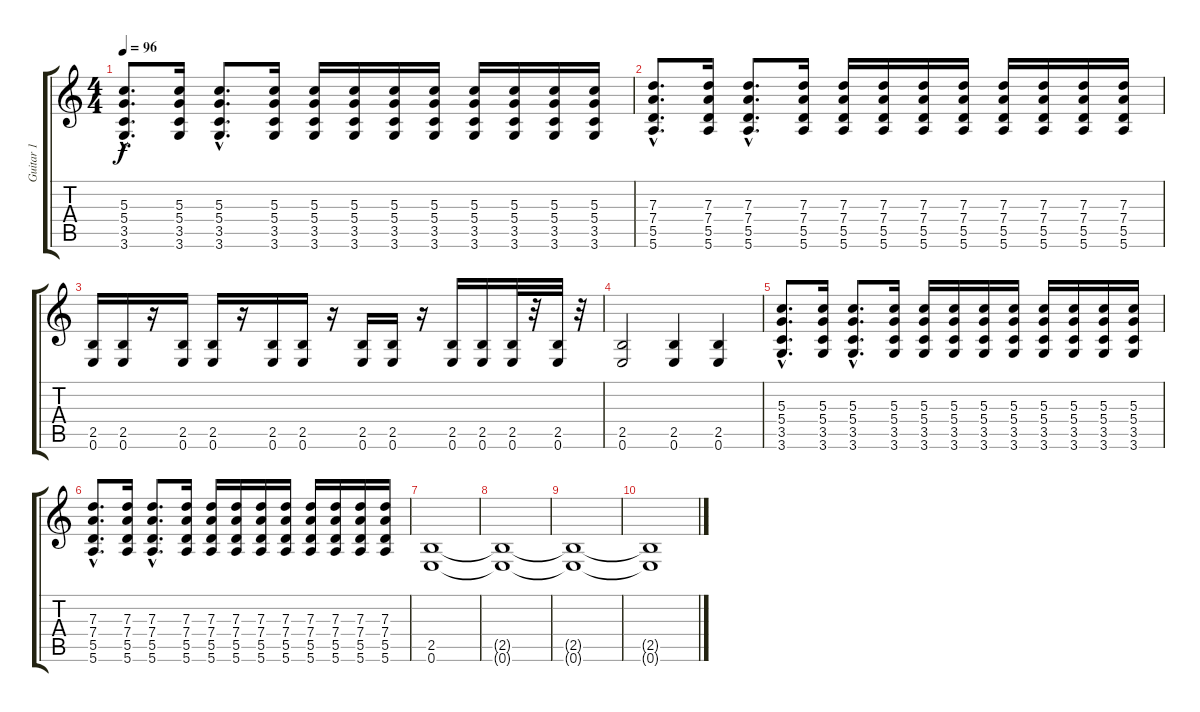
\track ("Guitar 1" "Guitar 1") {instrument distortionguitar}
\staff {score tabs}
\tuning (E4 B3 G3 D3 A2 E2) {hide}
\ts (4 4)
\tempo 96
\clef g2
\ks c
(5.3{hac} 5.4{hac} 3.5{hac} 3.6{hac}).8{d dy f} (5.3 5.4 3.5 3.6).16 (5.3{hac} 5.4{hac} 3.5{hac} 3.6{hac}).8{d} (5.3 5.4 3.5 3.6).16 (5.3 5.4 3.5 3.6).16 (5.3 5.4 3.5 3.6).16 (5.3 5.4 3.5 3.6).16 (5.3 5.4 3.5 3.6).16 (5.3 5.4 3.5 3.6).16 (5.3 5.4 3.5 3.6).16 (5.3 5.4 3.5 3.6).16 (5.3 5.4 3.5 3.6).16 |
(7.3{hac} 7.4{hac} 5.5{hac} 5.6{hac}).8{d} (7.3 7.4 5.5 5.6).16 (7.3{hac} 7.4{hac} 5.5{hac} 5.6{hac}).8{d} (7.3 7.4 5.5 5.6).16 (7.3 7.4 5.5 5.6).16 (7.3 7.4 5.5 5.6).16 (7.3 7.4 5.5 5.6).16 (7.3 7.4 5.5 5.6).16 (7.3 7.4 5.5 5.6).16 (7.3 7.4 5.5 5.6).16 (7.3 7.4 5.5 5.6).16 (7.3 7.4 5.5 5.6).16 |
(2.5 0.6).16 (2.5 0.6).16 r.16 (2.5 0.6).16 (2.5 0.6).16 r.16 (2.5 0.6).16 (2.5 0.6).16 r.16 (2.5 0.6).16 (2.5 0.6).16 r.16 (2.5 0.6).16 (2.5 0.6).16 (2.5 0.6).32 r.32 (2.5 0.6).32 r.32 |
(2.5 0.6).2 (2.5 0.6).4 (2.5 0.6).4 |
(5.3{hac} 5.4{hac} 3.5{hac} 3.6{hac}).8{d} (5.3 5.4 3.5 3.6).16 (5.3{hac} 5.4{hac} 3.5{hac} 3.6{hac}).8{d} (5.3 5.4 3.5 3.6).16 (5.3 5.4 3.5 3.6).16 (5.3 5.4 3.5 3.6).16 (5.3 5.4 3.5 3.6).16 (5.3 5.4 3.5 3.6).16 (5.3 5.4 3.5 3.6).16 (5.3 5.4 3.5 3.6).16 (5.3 5.4 3.5 3.6).16 (5.3 5.4 3.5 3.6).16 |
(7.3{hac} 7.4{hac} 5.5{hac} 5.6{hac}).8{d} (7.3 7.4 5.5 5.6).16 (7.3{hac} 7.4{hac} 5.5{hac} 5.6{hac}).8{d} (7.3 7.4 5.5 5.6).16 (7.3 7.4 5.5 5.6).16 (7.3 7.4 5.5 5.6).16 (7.3 7.4 5.5 5.6).16 (7.3 7.4 5.5 5.6).16 (7.3 7.4 5.5 5.6).16 (7.3 7.4 5.5 5.6).16 (7.3 7.4 5.5 5.6).16 (7.3 7.4 5.5 5.6).16 |
(2.5 0.6).1{volume 9} |
(2.5{t} 0.6{t}).1 |
(2.5{t} 0.6{t}).1{volume 0} |
(2.5{t} 0.6{t}).1
